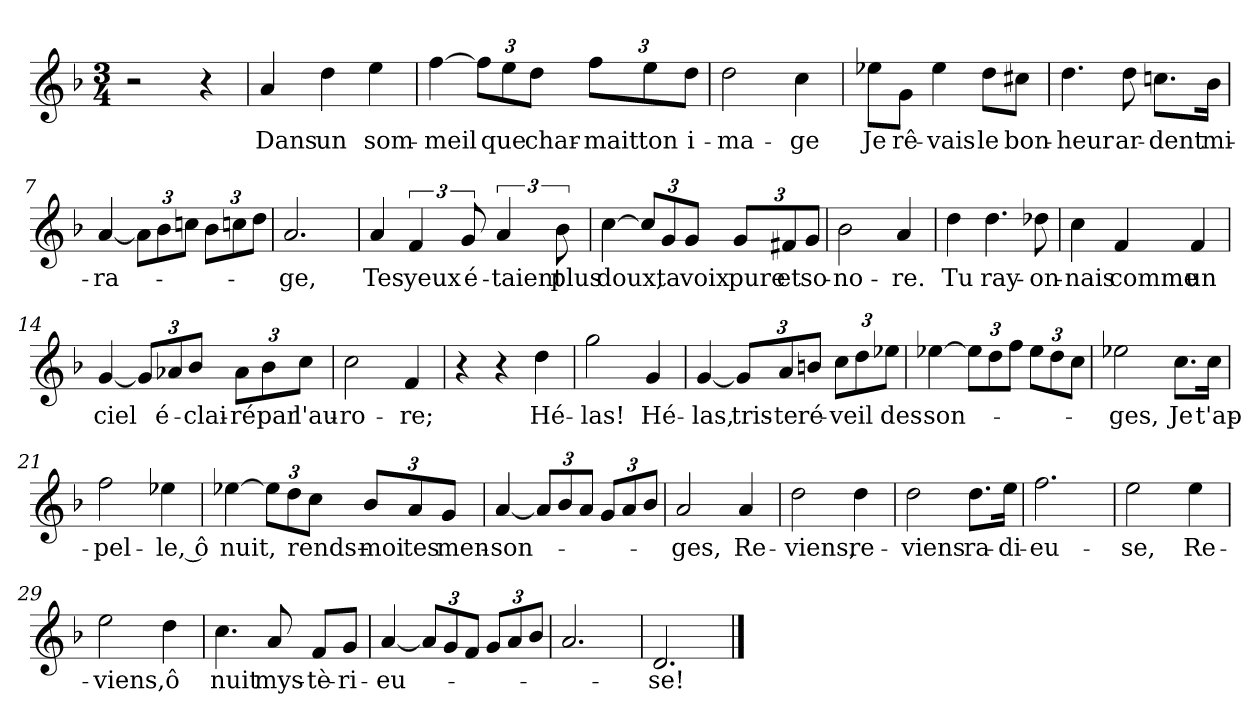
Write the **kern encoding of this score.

**kern	**text
*part1	*part1
*staff1	*staff1
*clefG2	*
*k[b-]	*
*M3/4	*
=1	=1
2r	.
4r	.
=2	=2
!	!LO:LY:b
4a/	Dans
!	!LO:LY:b
4dd\	un
!	!LO:LY:b
4ee\	som-
=3	=3
!	!LO:LY:b
[4ff\	-meil
12ff\L]	.
!	!LO:LY:b
12ee\	que
!	!LO:LY:b
12dd\J	char-
!	!LO:LY:b
12ff\L	-mait
!	!LO:LY:b
12ee\	ton
!	!LO:LY:b
12dd\J	i-
=4	=4
!	!LO:LY:b
2dd\	-ma-
!	!LO:LY:b
4cc\	-ge
=5	=5
!	!LO:LY:b
8ee-X\L	Je
!	!LO:LY:b
8g\J	rê-
!	!LO:LY:b
4ee-\	-vais
!	!LO:LY:b
8dd\L	le
!	!LO:LY:b
8cc#X\J	bon-
=6	=6
!	!LO:LY:b
4.dd\	-heur
!	!LO:LY:b
8dd\	ar-
!	!LO:LY:b
8.ccn\L	-dent
!	!LO:LY:b
16b-\Jk	mi-
=7	=7
!	!LO:LY:b
[4a/	-ra-
12a\L]	.
12b-\	.
12ccn\J	.
12b-\L	.
12ccn\	.
12dd\J	.
=8	=8
!	!LO:LY:b
2.a/	-ge,
!!LO:LB:g=z
=9	=9
!	!LO:LY:b
4a/	Tes
!	!LO:LY:b
6f/	yeux
!	!LO:LY:b
12g/	é-
!	!LO:LY:b
6a/	-taient
!	!LO:LY:b
12b-\	plus
=10	=10
!	!LO:LY:b
[4cc\	doux,
12cc/L]	.
!	!LO:LY:b
12g/	ta
!	!LO:LY:b
12g/J	voix
!	!LO:LY:b
12g/L	pure
!	!LO:LY:b
12f#X/	et
!	!LO:LY:b
12g/J	so-
=11	=11
!	!LO:LY:b
2b-\	-no-
!	!LO:LY:b
4a/	-re.
=12	=12
!	!LO:LY:b
4dd\	Tu
!	!LO:LY:b
4.dd\	ray-
!	!LO:LY:b
8dd-X\	-on-
=13	=13
!	!LO:LY:b
4cc\	-nais
!	!LO:LY:b
4f/	comme
!	!LO:LY:b
4f/	un
=14	=14
!	!LO:LY:b
[4g/	ciel
12g/L]	.
!	!LO:LY:b
12a-X/	é-
!	!LO:LY:b
12b-/J	-clai-
!	!LO:LY:b
12a-\L	-ré
!	!LO:LY:b
12b-\	par
!	!LO:LY:b
12cc\J	l'au-
=15	=15
!	!LO:LY:b
2cc\	-ro-
!	!LO:LY:b
4f/	-re;
!!LO:LB:g=z
=16	=16
4r	.
4r	.
!	!LO:LY:b
4dd\	Hé-
=17	=17
!	!LO:LY:b
2gg\	-las!
!	!LO:LY:b
4g/	Hé-
=18	=18
!	!LO:LY:b
[4g/	-las,
!	!LO:LY:b
12g/L]	tris-
!	!LO:LY:b
12a/	-te
!	!LO:LY:b
12bn/J	ré-
!	!LO:LY:b
12cc\L	-veil
12dd\	.
!	!LO:LY:b
12ee-X\J	des
=19	=19
!	!LO:LY:b
[4ee-X\	son-
12ee-\L]	.
12dd\	.
12ff\J	.
12ee-\L	.
12dd\	.
12cc\J	.
=20	=20
!	!LO:LY:b
2ee-X\	-ges,
!	!LO:LY:b
8.cc\L	Je
!	!LO:LY:b
16cc\Jk	t'ap-
=21	=21
!	!LO:LY:b
2ff\	-pel-
!	!LO:LY:b
4ee-X\	-le, ô
=22	=22
!	!LO:LY:b
[4ee-X\	nuit,
12ee-\L]	.
12dd\	.
!	!LO:LY:b
12cc\J	rends–
!	!LO:LY:b
12b-/L	moi
!	!LO:LY:b
12a/	tes
!	!LO:LY:b
12g/J	men-
!!LO:LB:g=z
=23	=23
!	!LO:LY:b
[4a/	-son-
12a/L]	.
12b-/	.
12a/J	.
12g/L	.
12a/	.
12b-/J	.
=24	=24
!	!LO:LY:b
2a/	-ges,
!	!LO:LY:b
4a/	Re-
=25	=25
!	!LO:LY:b
2dd\	-viens,
!	!LO:LY:b
4dd\	re-
=26	=26
!	!LO:LY:b
2dd\	-viens
!	!LO:LY:b
8.dd\L	ra-
!	!LO:LY:b
16ee\Jk	-di-
=27	=27
!	!LO:LY:b
2.ff\	-eu-
=28	=28
!	!LO:LY:b
2ee\	-se,
!	!LO:LY:b
4ee\	Re-
=29	=29
!	!LO:LY:b
2ee\	-viens,
!	!LO:LY:b
4dd\	ô
=30	=30
!	!LO:LY:b
4.cc\	nuit
!	!LO:LY:b
8a/	mys-
!	!LO:LY:b
8f/L	-tè-
!	!LO:LY:b
8g/J	-ri-
=31	=31
!	!LO:LY:b
[4a/	-eu-
12a/L]	.
12g/	.
12f/J	.
12g/L	.
12a/	.
12b-/J	.
=32	=32
2.a/	.
=33	=33
!	!LO:LY:b
2.d/	-se!
==	==
*-	*-
